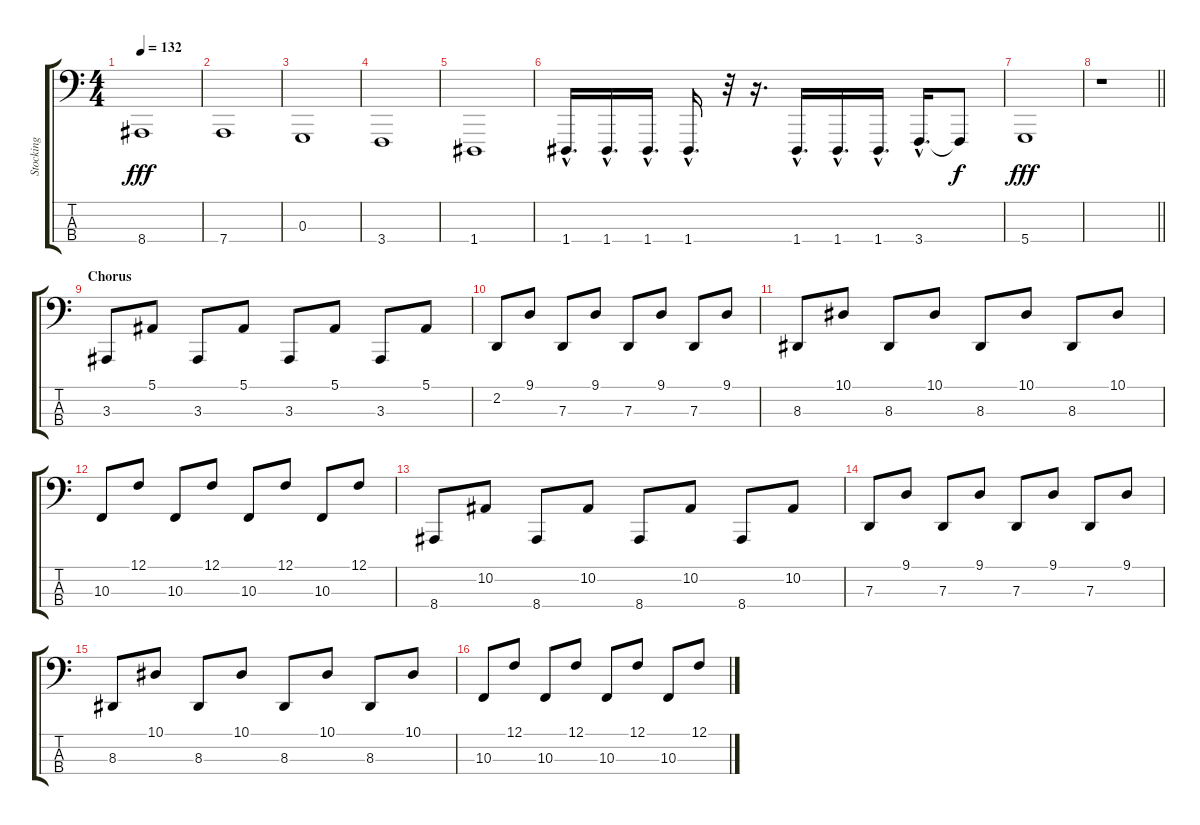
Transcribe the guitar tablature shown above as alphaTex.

\track ("Stocking" "Stocking") {instrument lead8bassandlead}
\staff {score tabs}
\tuning (F2 C2 G1 D1) {hide}
\ts (4 4)
\tempo 132
\clef f4
\ks c
8.4.1{dy fff} |
7.4.1 |
0.3.1 |
3.4.1 |
1.4.1 |
1.4{hac}.16{d} 1.4{hac}.16{d} 1.4{hac}.16{d} 1.4{hac}.16{d} r.32 r.16{d} 1.4{hac}.16{d} 1.4{hac}.16{d} 1.4{hac}.16{d} 3.4{hac}.16{d} 3.4{t}.8{dy f} |
5.4.1{dy fff} |
\barLineRight lightlight
r.1 |
\section ("" "Chorus")
3.3.8 5.1.8 3.3.8 5.1.8 3.3.8 5.1.8 3.3.8 5.1.8 |
2.2.8 9.1.8 7.3.8 9.1.8 7.3.8 9.1.8 7.3.8 9.1.8 |
8.3.8 10.1.8 8.3.8 10.1.8 8.3.8 10.1.8 8.3.8 10.1.8 |
10.3.8 12.1.8 10.3.8 12.1.8 10.3.8 12.1.8 10.3.8 12.1.8 |
8.4.8 10.2.8 8.4.8 10.2.8 8.4.8 10.2.8 8.4.8 10.2.8 |
7.3.8 9.1.8 7.3.8 9.1.8 7.3.8 9.1.8 7.3.8 9.1.8 |
8.3.8 10.1.8 8.3.8 10.1.8 8.3.8 10.1.8 8.3.8 10.1.8 |
10.3.8 12.1.8 10.3.8 12.1.8 10.3.8 12.1.8 10.3.8 12.1.8
